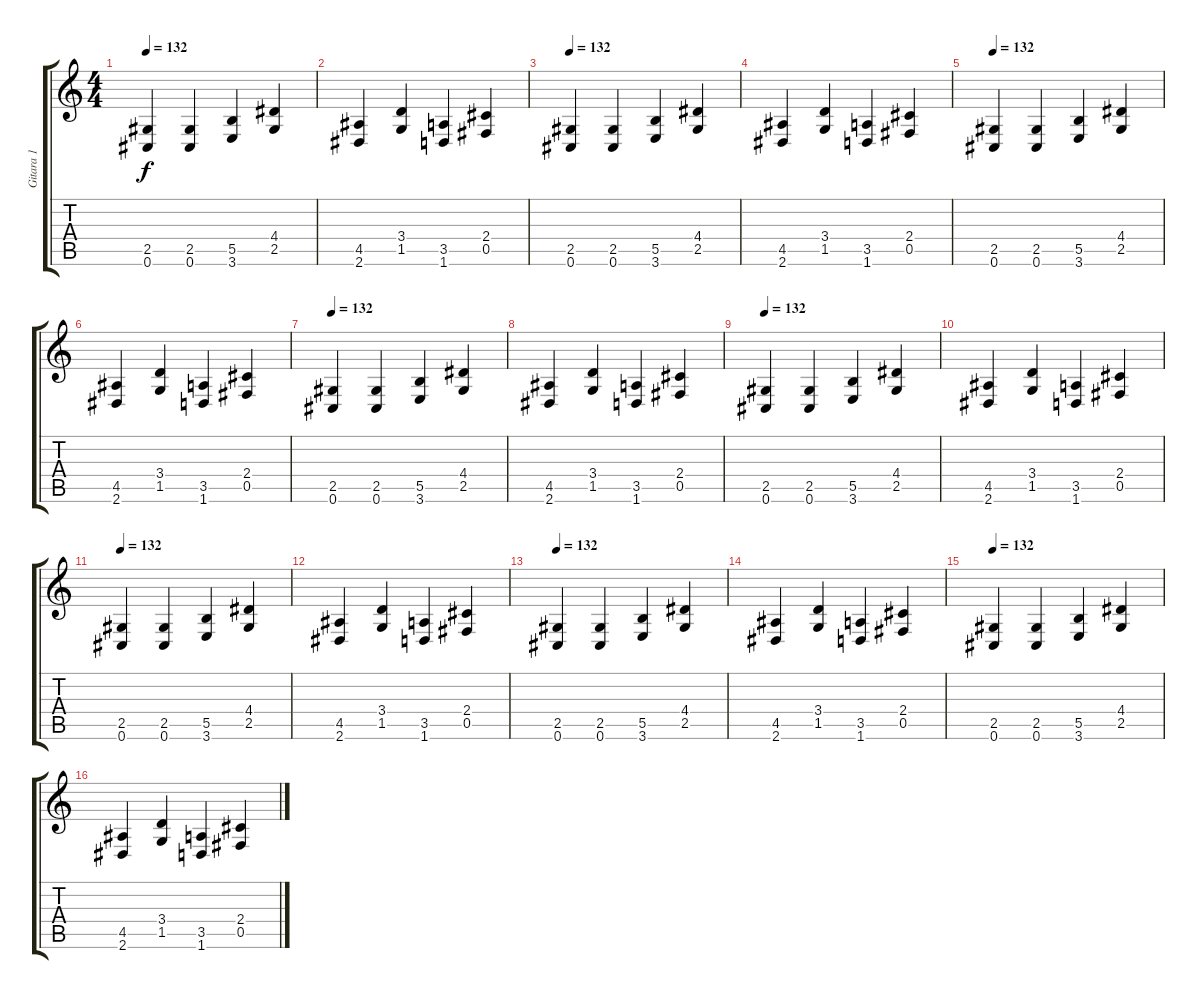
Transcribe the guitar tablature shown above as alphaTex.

\track ("Gitara 1" "Gitara 1") {instrument distortionguitar}
\staff {score tabs}
\tuning (Db4 Ab3 E3 B2 Gb2 Db2) {hide}
\ts (4 4)
\tempo 132
\clef g2
\ks c
(2.5 0.6).4{dy f instrument distortionguitar} (2.5 0.6).4 (5.5 3.6).4 (4.4 2.5).4 |
(4.5 2.6).4 (3.4 1.5).4 (3.5 1.6).4 (2.4 0.5).4 |
\tempo 132
(2.5 0.6).4 (2.5 0.6).4 (5.5 3.6).4 (4.4 2.5).4 |
(4.5 2.6).4 (3.4 1.5).4 (3.5 1.6).4 (2.4 0.5).4 |
\tempo 132
(2.5 0.6).4 (2.5 0.6).4 (5.5 3.6).4 (4.4 2.5).4 |
(4.5 2.6).4 (3.4 1.5).4 (3.5 1.6).4 (2.4 0.5).4 |
\tempo 132
(2.5 0.6).4 (2.5 0.6).4 (5.5 3.6).4 (4.4 2.5).4 |
(4.5 2.6).4 (3.4 1.5).4 (3.5 1.6).4 (2.4 0.5).4 |
\tempo 132
(2.5 0.6).4 (2.5 0.6).4 (5.5 3.6).4 (4.4 2.5).4 |
(4.5 2.6).4 (3.4 1.5).4 (3.5 1.6).4 (2.4 0.5).4 |
\tempo 132
(2.5 0.6).4 (2.5 0.6).4 (5.5 3.6).4 (4.4 2.5).4 |
(4.5 2.6).4 (3.4 1.5).4 (3.5 1.6).4 (2.4 0.5).4 |
\tempo 132
(2.5 0.6).4 (2.5 0.6).4 (5.5 3.6).4 (4.4 2.5).4 |
(4.5 2.6).4 (3.4 1.5).4 (3.5 1.6).4 (2.4 0.5).4 |
\tempo 132
(2.5 0.6).4 (2.5 0.6).4 (5.5 3.6).4 (4.4 2.5).4 |
(4.5 2.6).4 (3.4 1.5).4 (3.5 1.6).4 (2.4 0.5).4
